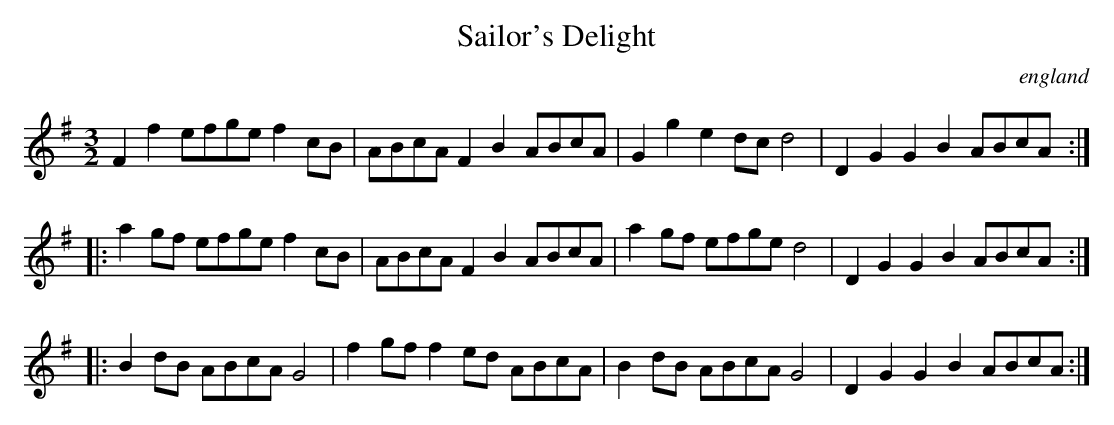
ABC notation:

X:1
T:Sailor's Delight
O:england
M:3/2
L:1/8
K:G
F2f2 efge f2cB | ABcA F2B2 ABcA |\
G2g2 e2dc d4 | D2G2 G2B2 ABcA ::
a2gf efge f2cB | ABcA F2B2 ABcA |\
a2gf efge d4 | D2G2 G2B2 ABcA ::
B2dB ABcA G4 | f2gf f2ed ABcA |\
B2dB ABcA G4 | D2G2 G2B2 ABcA :|
